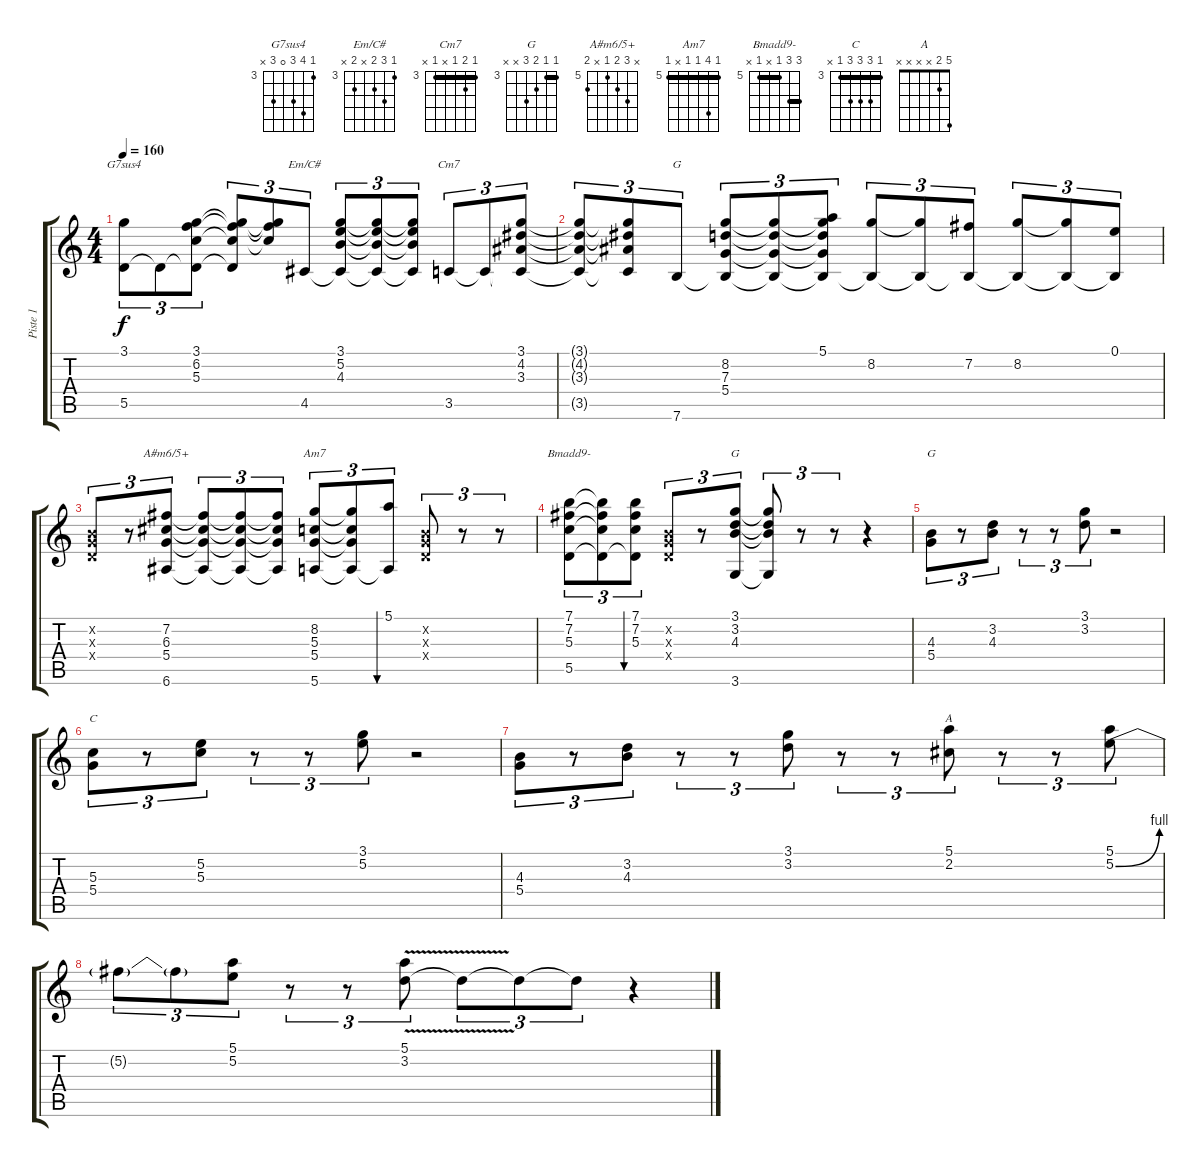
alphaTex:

\track ("Piste 1" "Piste 1") {instrument acousticguitarnylon}
\staff {score tabs}
\tuning (E4 B3 G3 D3 A2 E2) {hide}
\chord ("G7sus4" 3 6 5 0 5 x) {firstfret 3}
\chord ("Em/C#" 3 5 4 x 4 x) {firstfret 3}
\chord ("Cm7" 3 4 3 x 3 x) {firstfret 3 barre 3}
\chord ("G" x 8 7 5 x 7) {firstfret 5}
\chord ("A#m6/5+" x 7 6 5 x 6) {firstfret 5}
\chord ("Am7" 5 8 5 5 x 5) {firstfret 5 barre 5}
\chord ("Bmadd9-" 7 7 5 x 5 x) {firstfret 5 barre (5 7)}
\chord ("G" 3 3 4 x 5 3) {barre 3}
\chord ("G" 3 3 4 5 x x) {firstfret 3 barre 3}
\chord ("C" 3 5 5 5 3 x) {firstfret 3 barre 3}
\chord ("A" 5 2 x x x x)
\ts (4 4)
\tempo 160
\clef g2
\ks c
(3.1{t} 5.5).8{tu (3 2) ch "G7sus4" dy f} 5.5{t}.8{tu (3 2)} (3.1 6.2 5.3 5.5{t}).8{tu (3 2)} (3.1{t} 6.2{t} 5.3{t} 5.5{t}).8{tu (3 2)} (3.1{t} 6.2{t} 5.3{t}).8{tu (3 2)} 4.5.8{tu (3 2) ch "Em/C#"} (3.1 5.2 4.3 4.5{t}).8{tu (3 2)} (3.1{t} 5.2{t} 4.3{t} 4.5{t}).8{tu (3 2)} (3.1{t} 5.2{t} 4.3{t} 4.5{t}).8{tu (3 2)} 3.5.8{tu (3 2) ch "Cm7"} 3.5{t}.8{tu (3 2)} (3.1 4.2 3.3 3.5{t}).8{tu (3 2)} |
(3.1{t} 4.2{t} 3.3{t} 3.5{t}).8{tu (3 2)} (3.1{t} 4.2{t} 3.3{t} 3.5{t}).8{tu (3 2)} 7.6.8{tu (3 2) ch "G"} (8.2 7.3 5.4 7.6{t}).8{tu (3 2)} (8.2{t} 7.3{t} 5.4{t} 7.6{t}).8{tu (3 2)} (5.1 8.2{t} 7.3{t} 5.4{t} 7.6{t}).8{tu (3 2)} (8.2 7.6{t}).8{tu (3 2)} (8.2{t} 7.6{t}).8{tu (3 2)} (7.2 7.6{t}).8{tu (3 2)} (8.2 7.6{t}).8{tu (3 2)} (8.2{t} 7.6{t}).8{tu (3 2)} (0.1 7.6{t}).8{tu (3 2)} |
(0.2{x} 0.3{x} 0.4{x}).8{tu (3 2)} r.8{tu (3 2)} (7.2 6.3 5.4 6.6).8{tu (3 2) ch "A#m6/5+"} (7.2{t} 6.3{t} 5.4{t} 6.6{t}).8{tu (3 2)} (7.2{t} 6.3{t} 5.4{t} 6.6{t}).8{tu (3 2)} (7.2{t} 6.3{t} 5.4{t} 6.6{t}).8{tu (3 2)} (8.2 5.3 5.4 5.6).8{tu (3 2) ch "Am7"} (8.2{t} 5.3{t} 5.4{t} 5.6{t}).8{tu (3 2)} (5.1 5.6{t}).8{tu (3 2) bu 60} (0.2{x} 0.3{x} 0.4{x}).8{tu (3 2)} r.8{tu (3 2)} r.8{tu (3 2)} |
(7.1 7.2 5.3 5.5).8{tu (3 2) ch "Bmadd9-"} (7.1{t} 7.2{t} 5.3{t} 5.5{t}).8{tu (3 2)} (7.1 7.2 5.3 5.5{t}).8{tu (3 2) bu 60} (0.2{x} 0.3{x} 0.4{x}).8{tu (3 2)} r.8{tu (3 2)} (3.1 3.2 4.3 3.6).8{tu (3 2) ch "G"} (3.1{t} 3.2{t} 4.3{t} 3.6{t}).8{tu (3 2)} r.8{tu (3 2)} r.8{tu (3 2)} r.4 |
(4.3 5.4).8{tu (3 2) ch "G"} r.8{tu (3 2)} (3.2 4.3).8{tu (3 2)} r.8{tu (3 2)} r.8{tu (3 2)} (3.1 3.2).8{tu (3 2)} r.2 |
(5.3 5.4).8{tu (3 2) ch "C"} r.8{tu (3 2)} (5.2 5.3).8{tu (3 2)} r.8{tu (3 2)} r.8{tu (3 2)} (3.1 5.2).8{tu (3 2)} r.2 |
(4.3 5.4).8{tu (3 2)} r.8{tu (3 2)} (3.2 4.3).8{tu (3 2)} r.8{tu (3 2)} r.8{tu (3 2)} (3.1 3.2).8{tu (3 2)} r.8{tu (3 2)} r.8{tu (3 2)} (5.1 2.2).8{tu (3 2) ch "A"} r.8{tu (3 2)} r.8{tu (3 2)} (5.1 5.2{be (bend 0 0 60 4)}).8{tu (3 2)} |
5.2{t}.8{tu (3 2)} 5.2{t}.8{tu (3 2)} (5.1 5.2).8{tu (3 2)} r.8{tu (3 2)} r.8{tu (3 2)} (5.1 3.2{v}).8{tu (3 2)} 3.2{t}.8{tu (3 2)} 3.2{t}.8{tu (3 2)} 3.2{t}.8{tu (3 2)} r.4
